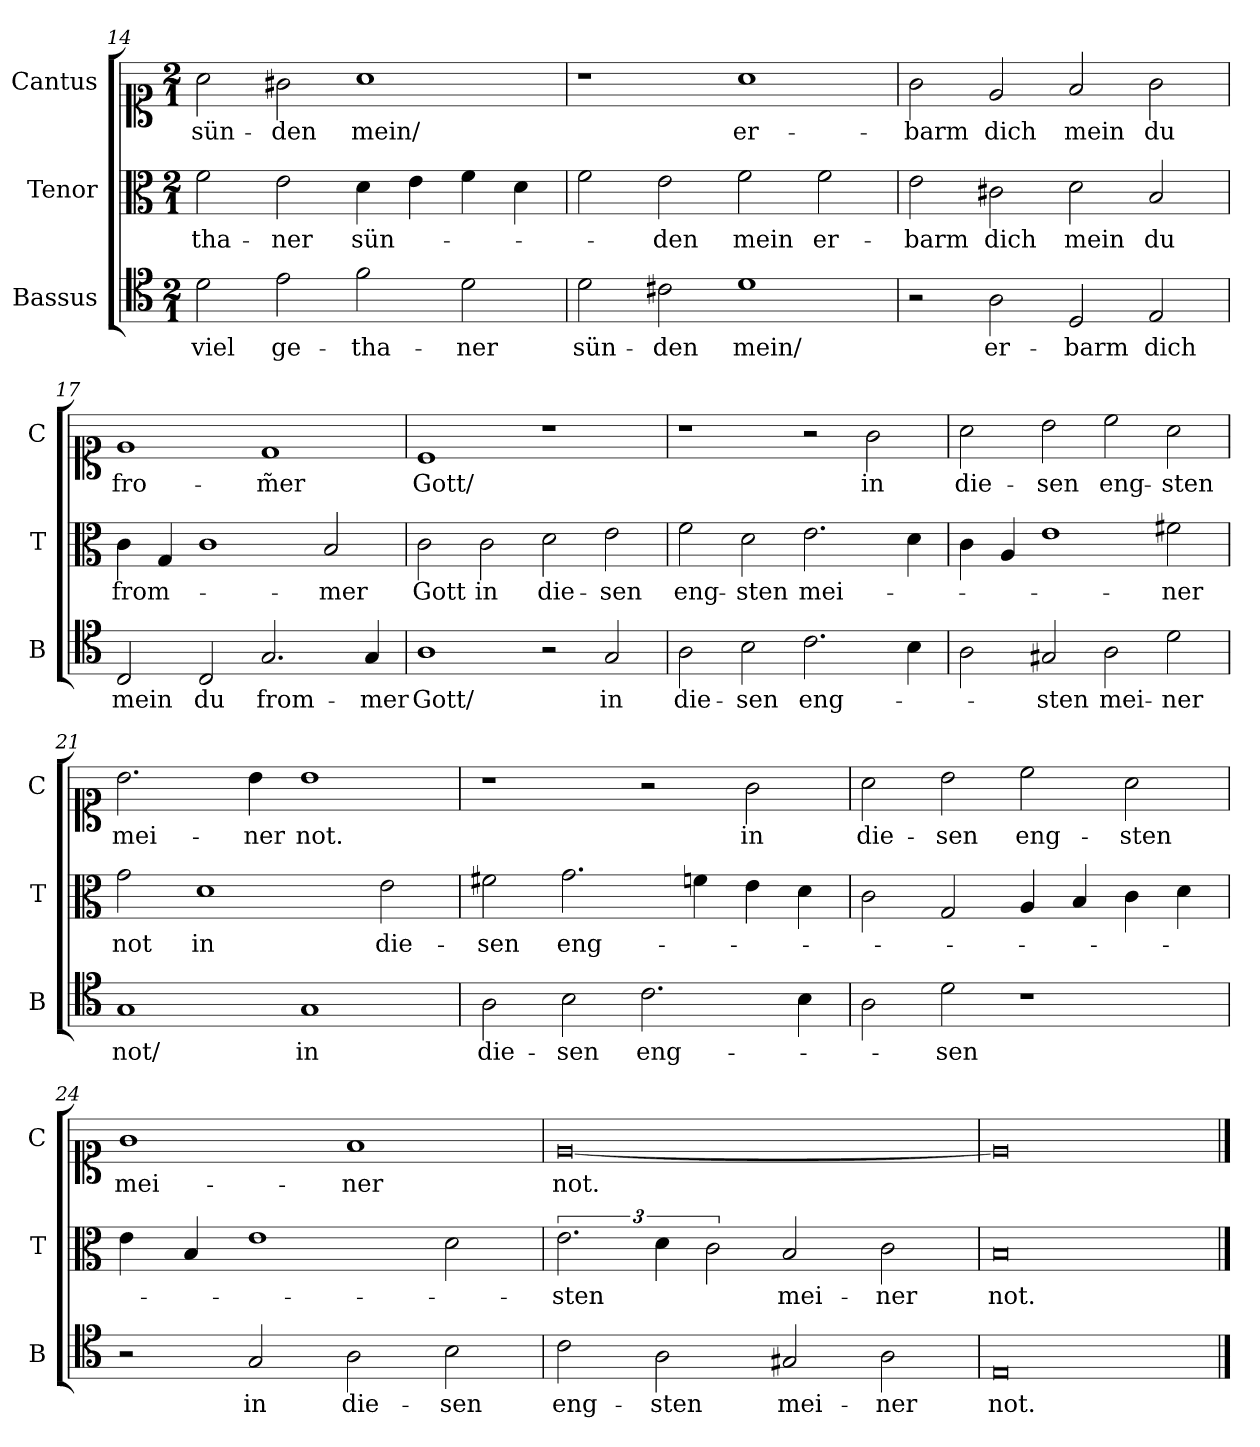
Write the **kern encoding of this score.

**kern	**text	**kern	**text	**kern	**text
*part3	*part3	*part2	*part2	*part1	*part1
*staff3	*staff3	*staff2	*staff2	*staff1	*staff1
*I"Bassus	*	*I"Tenor	*	*I"Cantus	*
*I'B	*	*I'T	*	*I'C	*
*clefC4	*	*clefC3	*	*clefC1	*
*k[]	*	*k[]	*	*k[]	*
*E:phr	*	*E:phr	*	*E:phr	*
*M2/1	*	*M2/1	*	*M2/1	*
=14	=14	=14	=14	=14	=14
2d	viel	2f	-tha-	2a	sün-
2e	ge-	2e	-ner	2g#X	-den
2f	-tha-	4d	sün-	1a	mein/
.	.	4e	.	.	.
2d	-ner	4f	.	.	.
.	.	4d	.	.	.
=15	=15	=15	=15	=15	=15
2d	sün-	2f	.	1r	.
2c#X	-den	2e	-den	.	.
1d	mein/	2f	mein	1a	er-
.	.	2f	er-	.	.
=16	=16	=16	=16	=16	=16
2r	.	2e	-barm	2g	-barm
2A	er-	2c#X	dich	2e	dich
2D	-barm	2d	mein	2f	mein
2E	dich	2B	du	2g	du
=17	=17	=17	=17	=17	=17
2C	mein	4c	from-	1e	fro-
.	.	4G	.	.	.
2C	du	1c	.	.	.
2.G	from-	.	.	1d	-m̃er
.	.	2B	-mer	.	.
4G	-mer	.	.	.	.
=18	=18	=18	=18	=18	=18
1A	Gott/	2c	Gott	1c	Gott/
.	.	2c	in	.	.
2r	.	2d	die-	1r	.
2G	in	2e	-sen	.	.
=19	=19	=19	=19	=19	=19
2A	die-	2f	eng-	1r	.
2B	-sen	2d	-sten	.	.
2.c	eng-	2.e	mei-	2r	.
.	.	.	.	2g	in
4B	.	4d	.	.	.
=20	=20	=20	=20	=20	=20
2A	.	4c	.	2a	die-
.	.	4A	.	.	.
2G#X	-sten	1e	.	2b	-sen
2A	mei-	.	.	2cc	eng-
2d	-ner	2f#X	-ner	2a	-sten
=21	=21	=21	=21	=21	=21
1G	not/	2g	not	2.b	mei-
!	!	!	!LO:LY:i	!	!
.	.	1d	in	.	.
.	.	.	.	4b	-ner
1G	in	.	.	1b	not.
!	!	!	!LO:LY:i	!	!
.	.	2e	die-	.	.
=22	=22	=22	=22	=22	=22
!	!	!	!LO:LY:i	!	!
2A	die-	2f#X	-sen	1r	.
!	!	!	!LO:LY:i	!	!
2B	-sen	2.g	eng-	.	.
2.c	eng-	.	.	2r	.
.	.	4fn	.	.	.
!	!	!	!	!	!LO:LY:i
.	.	4e	.	2g	in
4B	.	4d	.	.	.
=23	=23	=23	=23	=23	=23
!	!	!	!	!	!LO:LY:i
2A	.	2c	.	2a	die-
!	!	!	!	!	!LO:LY:i
2d	-sen	2G	.	2b	-sen
!	!	!	!	!	!LO:LY:i
1r	.	4A	.	2cc	eng-
.	.	4B	.	.	.
!	!	!	!	!	!LO:LY:i
.	.	4c	.	2a	-sten
.	.	4d	.	.	.
=24	=24	=24	=24	=24	=24
!	!	!	!	!	!LO:LY:i
2r	.	4e	.	1g	mei-
.	.	4B	.	.	.
2G	in	1e	.	.	.
!	!	!	!	!	!LO:LY:i
2A	die-	.	.	1f	-ner
2B	-sen	2d	.	.	.
=25	=25	=25	=25	=25	=25
!	!	!	!LO:LY:i	!	!LO:LY:i
2c	eng-	3.e	-sten	[0e	not.
2A	-sten	6d	.	.	.
.	.	3c	.	.	.
2G#X	mei-	2B	mei-	.	.
2A	-ner	2c	-ner	.	.
=26	=26	=26	=26	=26	=26
0E	not.	0B	not.	0e]	.
==	==	==	==	==	==
*-	*-	*-	*-	*-	*-
